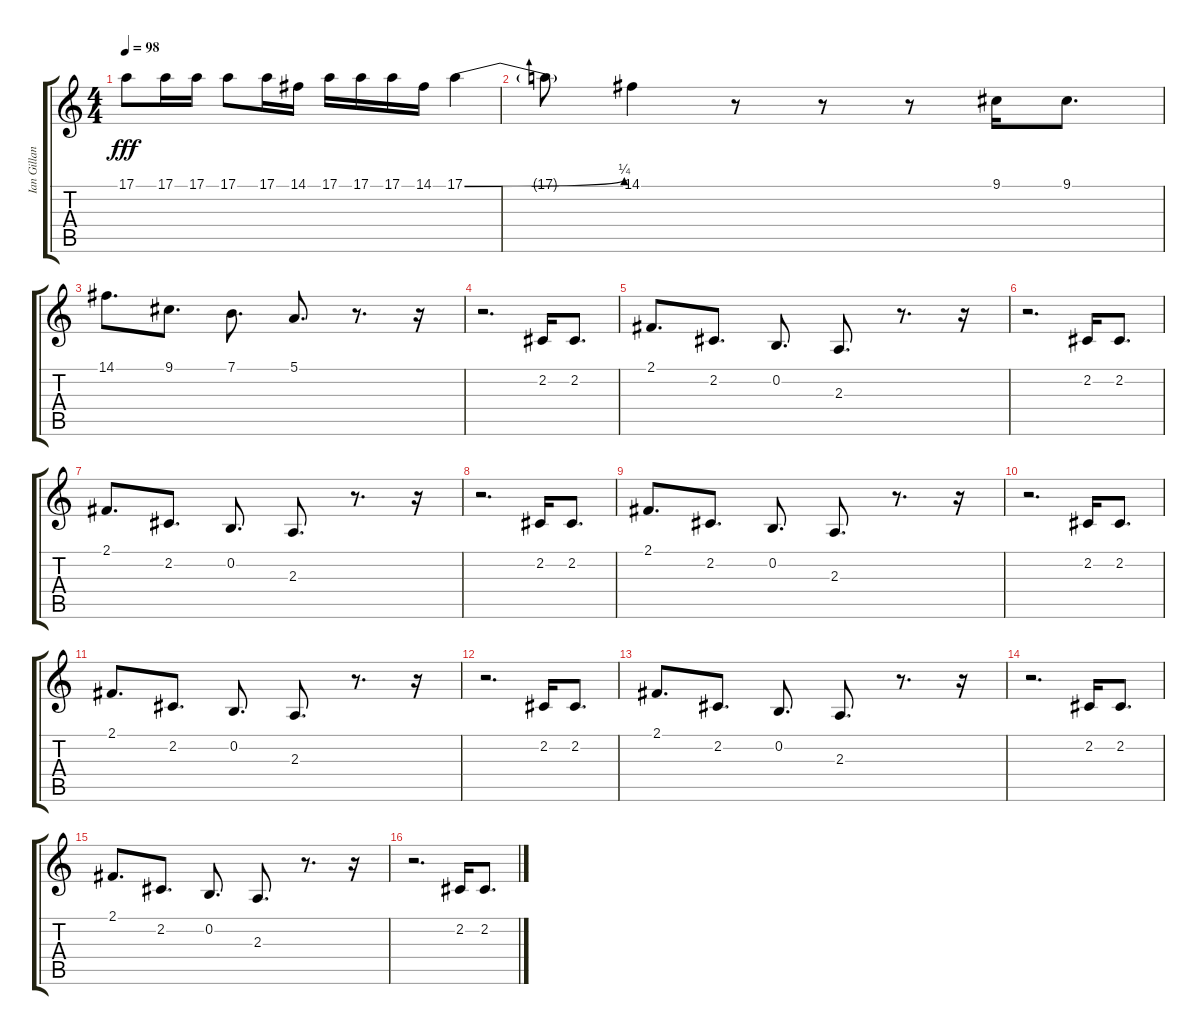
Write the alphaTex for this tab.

\track ("Ian Gillan" "Ian Gillan") {instrument voiceoohs}
\staff {score tabs}
\tuning (E4 B3 G3 D3 A2 E2) {hide}
\ts (4 4)
\tempo 98
\clef g2
\ks c
17.1.8{dy fff} 17.1.16 17.1.16 17.1.8 17.1.16 14.1.16 17.1.16 17.1.16 17.1.16 14.1.16 17.1{be (bend 0 0 60 1)}.4 |
17.1{t}.8 14.1.4 r.8 r.8 r.8 9.1.16 9.1.8{d} |
14.1.8{d} 9.1.8{d} 7.1.8{d} 5.1.8{d} r.8{d} r.16 |
r.2{d} 2.2.16 2.2.8{d} |
2.1.8{d} 2.2.8{d} 0.2.8{d} 2.3.8{d} r.8{d} r.16 |
r.2{d} 2.2.16 2.2.8{d} |
2.1.8{d} 2.2.8{d} 0.2.8{d} 2.3.8{d} r.8{d} r.16 |
r.2{d} 2.2.16 2.2.8{d} |
2.1.8{d} 2.2.8{d} 0.2.8{d} 2.3.8{d} r.8{d} r.16 |
r.2{d} 2.2.16 2.2.8{d} |
2.1.8{d} 2.2.8{d} 0.2.8{d} 2.3.8{d} r.8{d} r.16 |
r.2{d} 2.2.16 2.2.8{d} |
2.1.8{d} 2.2.8{d} 0.2.8{d} 2.3.8{d} r.8{d} r.16 |
r.2{d} 2.2.16 2.2.8{d} |
2.1.8{d} 2.2.8{d} 0.2.8{d} 2.3.8{d} r.8{d} r.16 |
r.2{d} 2.2.16 2.2.8{d}
